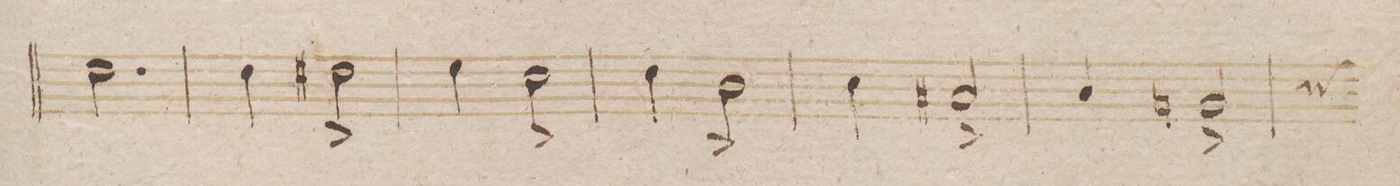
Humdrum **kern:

**kern
*I"Trombono
*clefF4
*k[b-]
*M3/4
2.F\
=85
4F\
2F#X^<\
=86
4G\
2E^<\
=87
4F\
2D^<\
=88
4E\
2C#X^/
=89
4D/
2BBn^/
*custos:E
=90
*-
